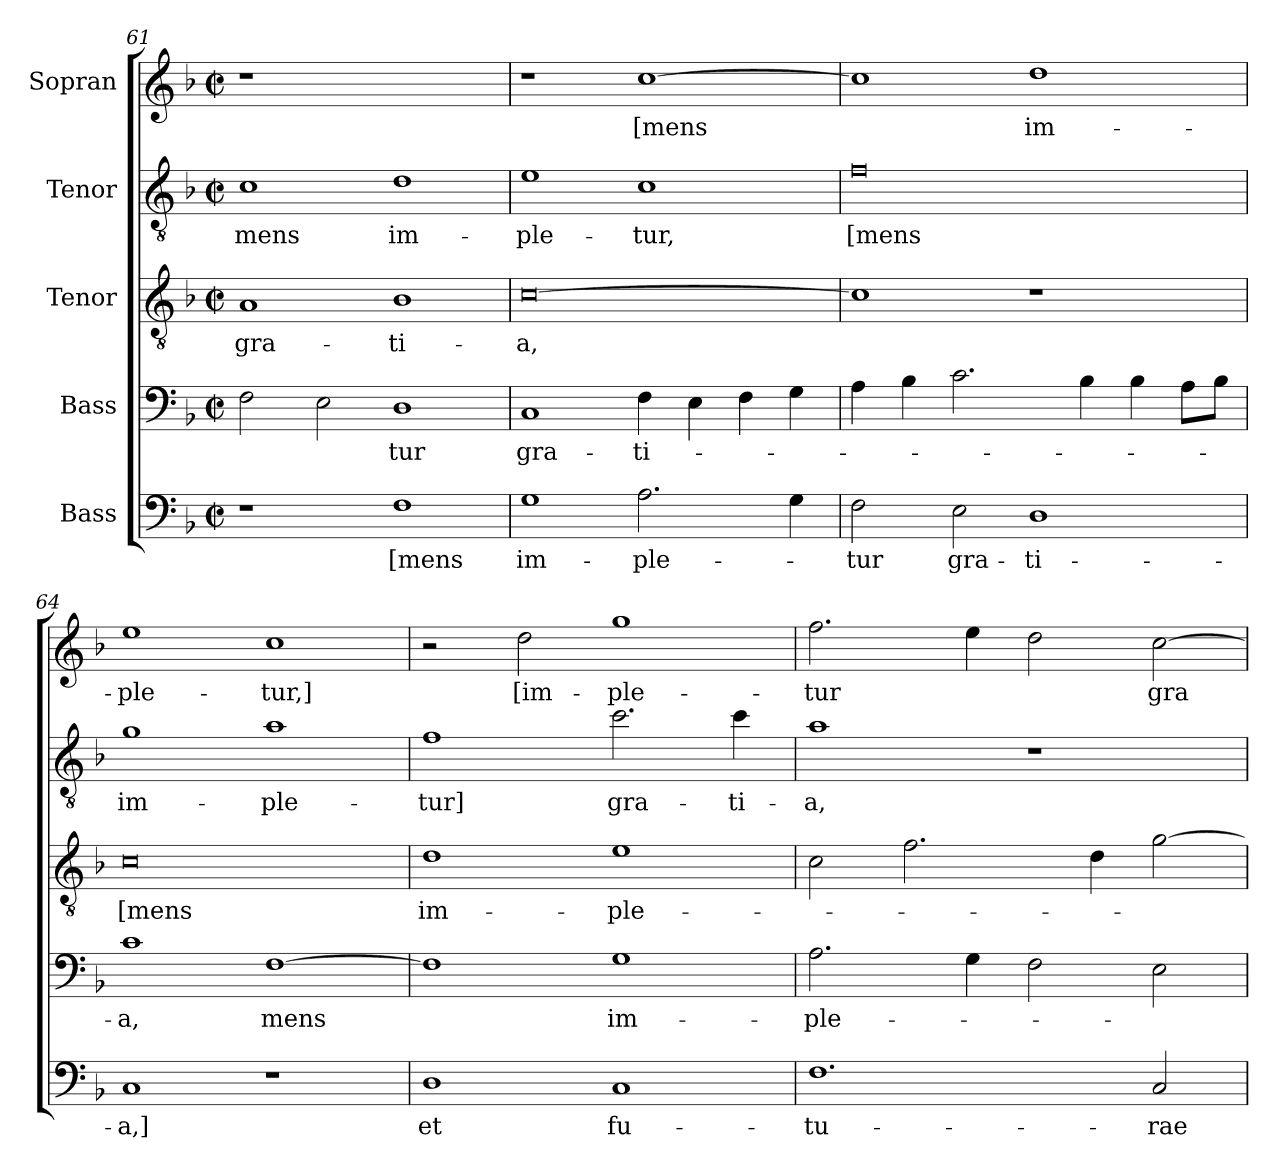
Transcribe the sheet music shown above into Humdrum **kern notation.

**kern	**text	**kern	**text	**kern	**text	**kern	**text	**kern	**text
*part5	*part5	*part4	*part4	*part3	*part3	*part2	*part2	*part1	*part1
*staff5	*staff5	*staff4	*staff4	*staff3	*staff3	*staff2	*staff2	*staff1	*staff1
*I"Bass	*	*I"Bass	*	*I"Tenor	*	*I"Tenor	*	*I"Sopran	*
!!LO:LB:g=z
*clefF4	*	*clefF4	*	*clefGv2	*	*clefGv2	*	*clefG2	*
*	*	*	*	*ITrd7c12	*	*ITrd7c12	*	*	*
*k[b-]	*	*k[b-]	*	*k[b-]	*	*k[b-]	*	*k[b-]	*
*F:	*	*F:	*	*F:	*	*F:	*	*F:	*
*M2/2	*	*M2/2	*	*M2/2	*	*M2/2	*	*M2/2	*
*met(c|)	*	*met(c|)	*	*met(c|)	*	*met(c|)	*	*met(c|)	*
=61	=61	=61	=61	=61	=61	=61	=61	=61	=61
!	!	!	!	!	!LO:LY:b:color=#000000	!	!	!	!
!	!	!	!	!	!	!	!LO:LY:b:color=#000000	!LO:N:vis=1	!
1r	.	2Fi\	.	1AAi	gra-	1Ci	mens	1r	.
.	.	2Ei\	.	.	.	.	.	.	.
!	!LO:LY:b:color=#000000	!	!	!	!	!	!	!	!
!	!	!	!LO:LY:b:color=#000000	!	!	!	!	!	!
!	!	!	!	!	!LO:LY:b:color=#000000	!	!	!	!
!	!	!	!	!	!	!	!LO:LY:b:color=#000000	!	!
1Fi	[mens	1Di	-tur	1BB-i	-ti-	1Di	im-	1ryy	.
=62	=62	=62	=62	=62	=62	=62	=62	=62	=62
!	!LO:LY:b:color=#000000	!	!	!	!	!	!	!	!
!	!	!	!LO:LY:b:color=#000000	!	!	!	!	!	!
!	!	!	!	!	!LO:LY:b:color=#000000	!	!	!	!
!	!	!	!	!	!	!	!LO:LY:b:color=#000000	!	!
1Gi	im-	1Ci	gra-	[>0Ci	-a,	1Ei	-ple-	1r	.
!	!LO:LY:b:color=#000000	!	!	!	!	!	!	!	!
!	!	!	!LO:LY:b:color=#000000	!	!	!	!	!	!
!	!	!	!	!	!	!	!LO:LY:b:color=#000000	!	!
!	!	!	!	!	!	!	!	!	!LO:LY:b:color=#000000
2.Ai\	-ple-	4Fi\	-ti-	.	.	1Ci	-tur,	[>1cci	[mens
.	.	4Ei\	.	.	.	.	.	.	.
.	.	4Fi\	.	.	.	.	.	.	.
4Gi\	.	4Gi\	.	.	.	.	.	.	.
=63	=63	=63	=63	=63	=63	=63	=63	=63	=63
!	!LO:LY:b:color=#000000	!	!	!	!	!	!	!	!
!	!	!	!	!	!	!	!LO:LY:b:color=#000000	!	!
2Fi\	-tur	4Ai\	.	1Ci]	.	0Fi	[mens	1cci]	.
.	.	4B-i\	.	.	.	.	.	.	.
!	!LO:LY:b:color=#000000	!	!	!	!	!	!	!	!
2Ei\	gra-	2.ci\	.	.	.	.	.	.	.
!	!LO:LY:b:color=#000000	!	!	!	!	!	!	!	!
!	!	!	!	!	!	!	!	!	!LO:LY:b:color=#000000
1Di	-ti-	.	.	1r	.	.	.	1ddi	im-
.	.	4B-i\	.	.	.	.	.	.	.
.	.	4B-i\	.	.	.	.	.	.	.
.	.	8Ai\L	.	.	.	.	.	.	.
.	.	8B-i\J	.	.	.	.	.	.	.
=64	=64	=64	=64	=64	=64	=64	=64	=64	=64
!	!LO:LY:b:color=#000000	!	!	!	!	!	!	!	!
!	!	!	!LO:LY:b:color=#000000	!	!	!	!	!	!
!	!	!	!	!	!LO:LY:b:color=#000000	!	!	!	!
!	!	!	!	!	!	!	!LO:LY:b:color=#000000	!	!
!	!	!	!	!	!	!	!	!	!LO:LY:b:color=#000000
1Ci	-a,]	1ci	-a,	0Ci	[mens	1Gi	im-	1eei	-ple-
!	!	!	!LO:LY:b:color=#000000	!	!	!	!	!	!
!	!	!	!	!	!	!	!LO:LY:b:color=#000000	!	!
!	!	!	!	!	!	!	!	!	!LO:LY:b:color=#000000
1r	.	[>1Fi	mens	.	.	1Ai	-ple-	1cci	-tur,]
=65	=65	=65	=65	=65	=65	=65	=65	=65	=65
!	!LO:LY:b:color=#000000	!	!	!	!	!	!	!	!
!	!	!	!	!	!LO:LY:b:color=#000000	!	!	!	!
!	!	!	!	!	!	!	!LO:LY:b:color=#000000	!	!
1Di	et	1Fi]	.	1Di	im-	1Fi	-tur]	2r	.
!	!	!	!	!	!	!	!	!	!LO:LY:b:color=#000000
.	.	.	.	.	.	.	.	2ddi\	[im-
!	!LO:LY:b:color=#000000	!	!	!	!	!	!	!	!
!	!	!	!LO:LY:b:color=#000000	!	!	!	!	!	!
!	!	!	!	!	!LO:LY:b:color=#000000	!	!	!	!
!	!	!	!	!	!	!	!LO:LY:b:color=#000000	!	!
!	!	!	!	!	!	!	!	!	!LO:LY:b:color=#000000
1Ci	fu-	1Gi	im-	1Ei	-ple-	2.ci\	gra-	1ggi	-ple-
!	!	!	!	!	!	!	!LO:LY:b:color=#000000	!	!
.	.	.	.	.	.	4ci\	-ti-	.	.
=66	=66	=66	=66	=66	=66	=66	=66	=66	=66
!	!LO:LY:b:color=#000000	!	!	!	!	!	!	!	!
!	!	!	!LO:LY:b:color=#000000	!	!	!	!	!	!
!	!	!	!	!	!	!	!LO:LY:b:color=#000000	!	!
!	!	!	!	!	!	!	!	!	!LO:LY:b:color=#000000
1.Fi	-tu-	2.Ai\	-ple-	2Ci\	.	1Ai	-a,	2.ffi\	-tur
.	.	.	.	2.Fi\	.	.	.	.	.
.	.	4Gi\	.	.	.	.	.	4eei\	.
.	.	2Fi\	.	.	.	1r	.	2ddi\	.
.	.	.	.	4Di\	.	.	.	.	.
!	!LO:LY:b:color=#000000	!	!	!	!	!	!	!	!
!	!	!	!	!	!	!	!	!	!LO:LY:b:color=#000000
2Ci/	-rae	2Ei\	.	[>2Gi\	.	.	.	[>2cci\	gra-
=	=	=	=	=	=	=	=	=	=
*-	*-	*-	*-	*-	*-	*-	*-	*-	*-
